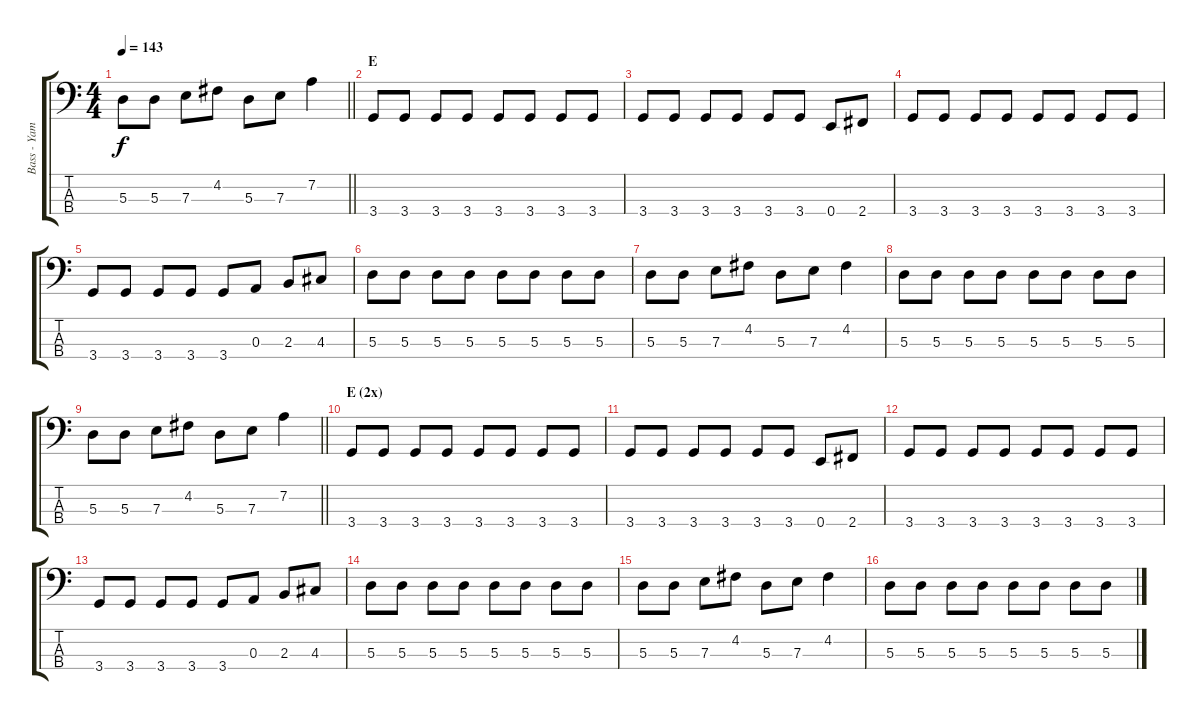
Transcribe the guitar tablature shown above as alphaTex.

\track ("Bass - Yamada" "Bass - Yam") {instrument electricbasspick}
\staff {score tabs}
\tuning (G2 D2 A1 E1) {hide}
\ts (4 4)
\tempo 143
\clef f4
\barLineRight lightlight
\ks c
5.3.8{dy f} 5.3.8 7.3.8 4.2.8 5.3.8 7.3.8 7.2.4 |
\section ("" "E")
3.4.8 3.4.8 3.4.8 3.4.8 3.4.8 3.4.8 3.4.8 3.4.8 |
3.4.8 3.4.8 3.4.8 3.4.8 3.4.8 3.4.8 0.4.8 2.4.8 |
3.4.8 3.4.8 3.4.8 3.4.8 3.4.8 3.4.8 3.4.8 3.4.8 |
3.4.8 3.4.8 3.4.8 3.4.8 3.4.8 0.3.8 2.3.8 4.3.8 |
5.3.8 5.3.8 5.3.8 5.3.8 5.3.8 5.3.8 5.3.8 5.3.8 |
5.3.8 5.3.8 7.3.8 4.2.8 5.3.8 7.3.8 4.2.4 |
5.3.8 5.3.8 5.3.8 5.3.8 5.3.8 5.3.8 5.3.8 5.3.8 |
\barLineRight lightlight
5.3.8 5.3.8 7.3.8 4.2.8 5.3.8 7.3.8 7.2.4 |
\section ("" "E (2x)")
3.4.8 3.4.8 3.4.8 3.4.8 3.4.8 3.4.8 3.4.8 3.4.8 |
3.4.8 3.4.8 3.4.8 3.4.8 3.4.8 3.4.8 0.4.8 2.4.8 |
3.4.8 3.4.8 3.4.8 3.4.8 3.4.8 3.4.8 3.4.8 3.4.8 |
3.4.8 3.4.8 3.4.8 3.4.8 3.4.8 0.3.8 2.3.8 4.3.8 |
5.3.8 5.3.8 5.3.8 5.3.8 5.3.8 5.3.8 5.3.8 5.3.8 |
5.3.8 5.3.8 7.3.8 4.2.8 5.3.8 7.3.8 4.2.4 |
5.3.8 5.3.8 5.3.8 5.3.8 5.3.8 5.3.8 5.3.8 5.3.8
